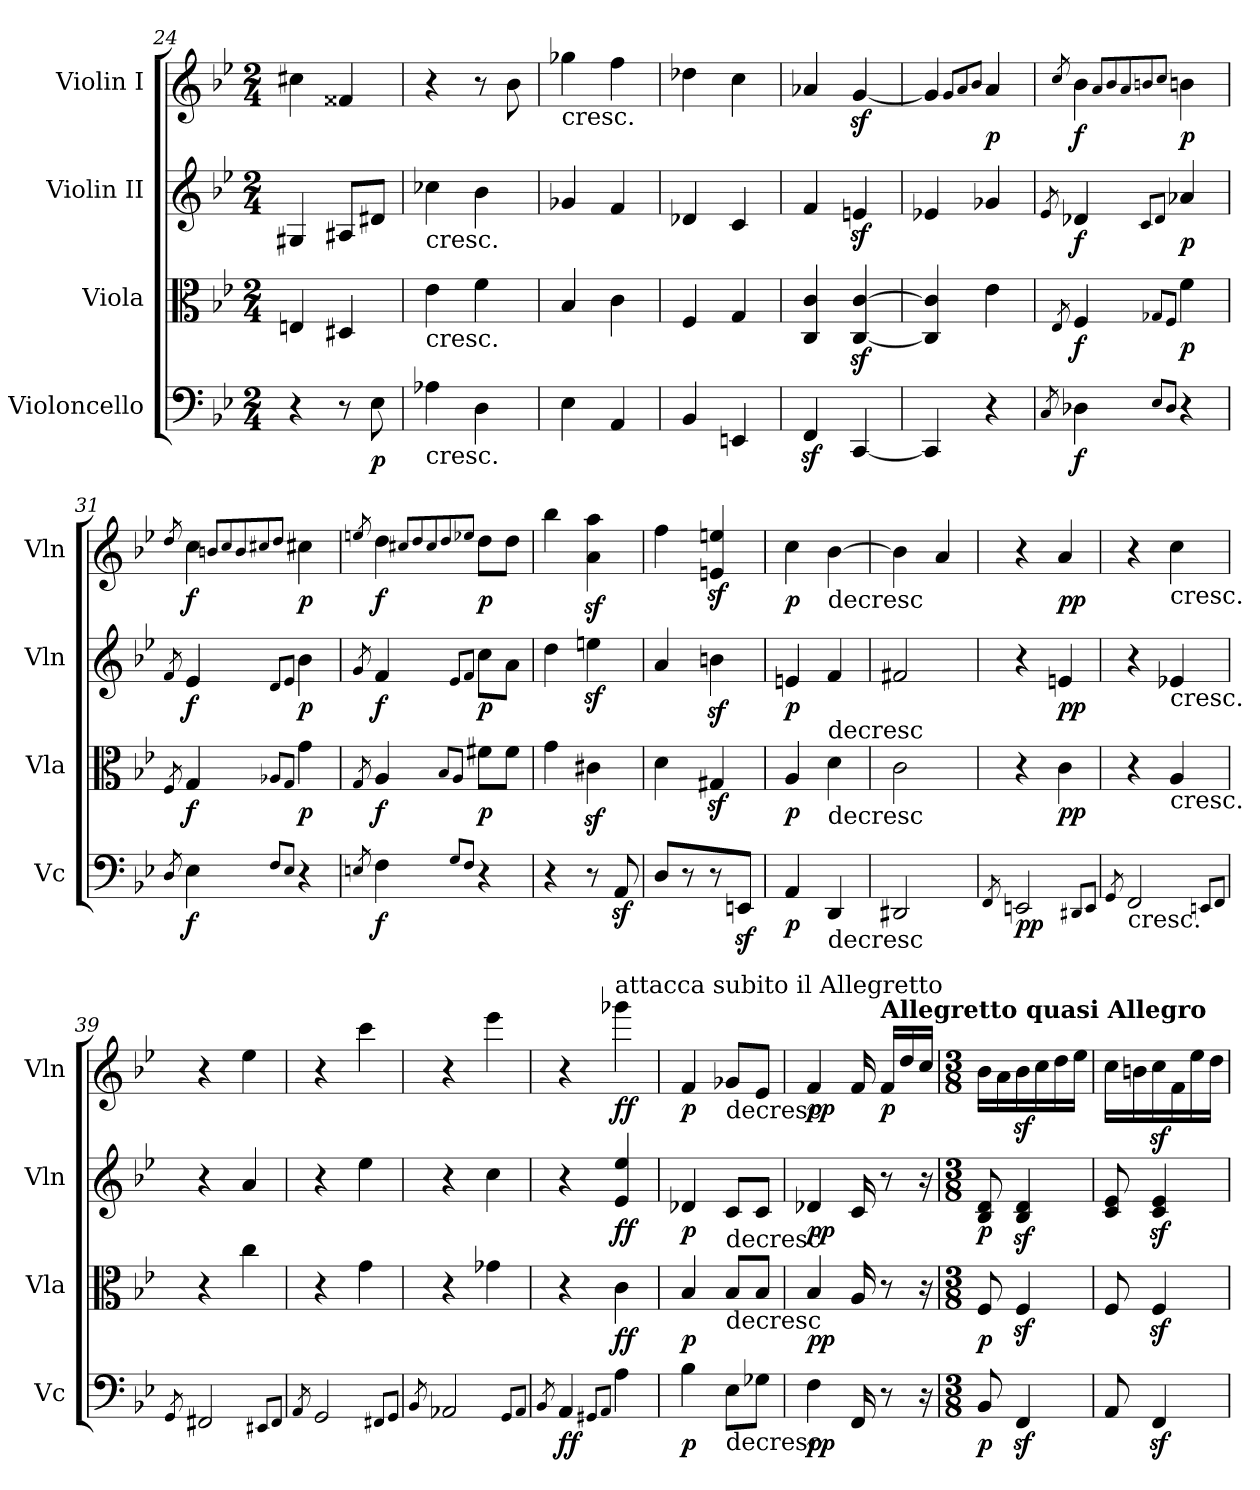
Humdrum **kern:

**kern	**dynam	**kern	**dynam	**kern	**dynam	**kern	**dynam
*part4	*part4	*part3	*part3	*part2	*part2	*part1	*part1
*staff4	*staff4	*staff3	*staff3	*staff2	*staff2	*staff1	*staff1
*I"Violoncello	*	*I"Viola	*	*I"Violin II	*	*I"Violin I	*
*I'Vc	*	*I'Vla	*	*I'Vln	*	*I'Vln	*
*clefF4	*	*clefC3	*	*clefG2	*	*clefG2	*
*k[b-e-]	*	*k[b-e-]	*	*k[b-e-]	*	*k[b-e-]	*
*M2/4	*	*M2/4	*	*M2/4	*	*M2/4	*
=24	=24	=24	=24	=24	=24	=24	=24
4r	.	4En/	.	4G#X/	.	4cc#X\	.
8r	.	4D#X/	.	8A#X/L	.	4f##X/	.
!	!LO:DY:b	!	!	!	!	!	!
8E-\	p	.	.	8d#X/J	.	.	.
=25	=25	=25	=25	=25	=25	=25	=25
!	!	!	!	!LO:TX:b:t=cresc.	!	!	!
!	!	!LO:TX:b:t=cresc.	!	!	!	!	!
!LO:TX:b:t=cresc.	!	!	!	!	!	!	!
4A-X\	.	4e-\	.	4cc-X\	.	4r	.
4D\	.	4f\	.	4b-\	.	8r	.
.	.	.	.	.	.	8b-\	.
=26	=26	=26	=26	=26	=26	=26	=26
!	!	!	!	!	!	!LO:TX:b:t=cresc.	!
4E-\	.	4B-/	.	4g-X/	.	4gg-X\	.
4AA/	.	4c\	.	4f/	.	4ff\	.
=27	=27	=27	=27	=27	=27	=27	=27
4BB-/	.	4F/	.	4d-X/	.	4dd-X\	.
4EEn/	.	4G/	.	4c/	.	4cc\	.
=28	=28	=28	=28	=28	=28	=28	=28
4FFz</	.	4C/ 4c/	.	4f/	.	4a-X/	.
[4CC/	.	[4C/z< [4c/z<	.	4enz</	.	[4gz</	.
=29	=29	=29	=29	=29	=29	=29	=29
4CC/]	.	4C/] 4c/]	.	4e-X/	.	4g/]	.
.	.	.	.	.	.	8qg/L	.
.	.	.	.	.	.	8qa/	.
.	.	.	.	.	.	8qb-/J	.
!	!	!	!	!	!	!	!LO:DY:b
4r	.	4e-\	.	4g-X/	.	4a/	p
=30	=30	=30	=30	=30	=30	=30	=30
8qC/	.	8qE-/	.	8qe-/	.	8qcc/	.
!	!LO:DY:b	!	!LO:DY:b	!	!LO:DY:b	!	!LO:DY:b
4D-X\	f	4F/	f	4d-X/	f	4b-\	f
.	.	.	.	.	.	8qa/L	.
.	.	.	.	.	.	8qb-/	.
.	.	.	.	.	.	8qa/	.
8qE-/L	.	8qG-X/L	.	8qc/L	.	8qbn/	.
8qD-/J	.	8qF/J	.	8qd-/J	.	8qcc/J	.
!	!	!	!LO:DY:b	!	!LO:DY:b	!	!LO:DY:b
4r	.	4f\	p	4a-X/	p	4b\	p
=31	=31	=31	=31	=31	=31	=31	=31
8qD/	.	8qF/	.	8qf/	.	8qdd/	.
!	!LO:DY:b	!	!LO:DY:b	!	!LO:DY:b	!	!LO:DY:b
4E-\	f	4G/	f	4e-/	f	4cc\	f
.	.	.	.	.	.	8qbn/L	.
.	.	.	.	.	.	8qcc/	.
.	.	.	.	.	.	8qb/	.
8qF/L	.	8qA-X/L	.	8qd/L	.	8qcc#X/	.
8qE-/J	.	8qG/J	.	8qe-/J	.	8qdd/J	.
!	!	!	!LO:DY:b	!	!LO:DY:b	!	!LO:DY:b
4r	.	4g\	p	4b-\	p	4cc#\	p
=32	=32	=32	=32	=32	=32	=32	=32
8qEn/	.	8qG/	.	8qg/	.	8qeen/	.
!	!LO:DY:b	!	!LO:DY:b	!	!LO:DY:b	!	!LO:DY:b
4F\	f	4A/	f	4f/	f	4dd\	f
.	.	.	.	.	.	8qcc#X/L	.
.	.	.	.	.	.	8qdd/	.
.	.	.	.	.	.	8qcc#/	.
8qG/L	.	8qB-/L	.	8qe-/L	.	8qdd/	.
8qF/J	.	8qA/J	.	8qf/J	.	8qee-X/J	.
!	!	!	!LO:DY:b	!	!LO:DY:b	!	!LO:DY:b
4r	.	8f#X\L	p	8cc\L	p	8dd\L	p
.	.	8f#\J	.	8a\J	.	8dd\J	.
=33	=33	=33	=33	=33	=33	=33	=33
4r	.	4g\	.	4dd\	.	4bb-\	.
8r	.	4c#Xz<\	.	4eenz<\	.	4a\z< 4aa\z<	.
8AAz</	.	.	.	.	.	.	.
=34	=34	=34	=34	=34	=34	=34	=34
8D/L	.	4d\	.	4a/	.	4ff\	.
8r	.	.	.	.	.	.	.
8r	.	4G#Xz</	.	4bnz<\	.	4en/z< 4een/z<	.
8EEnz</J	.	.	.	.	.	.	.
=35	=35	=35	=35	=35	=35	=35	=35
!	!LO:DY:b	!	!LO:DY:b	!	!LO:DY:b	!	!LO:DY:b
4AA/	p	4A/	p	4en/	p	4cc\	p
!	!	!	!	!	!	!LO:TX:b:t=decresc	!
!	!	!LO:TX:b:t=decresc	!	!	!	!	!
!	!	!LO:TX:a:t=decresc	!	!	!	!	!
!LO:TX:b:t=decresc	!	!	!	!	!	!	!
4DD/	.	4d\	.	4f/	.	[4b-\	.
=36	=36	=36	=36	=36	=36	=36	=36
2DD#X/	.	2c\	.	2f#X/	.	4b-\]	.
.	.	.	.	.	.	4a/	.
=37	=37	=37	=37	=37	=37	=37	=37
8qFF/	.	.	.	.	.	.	.
!	!LO:DY:b	!	!	!	!	!	!
2EEn/	pp	4r	.	4r	.	4r	.
!	!	!	!LO:DY:b	!	!LO:DY:b	!	!LO:DY:b
.	.	4c\	pp	4en/	pp	4a/	pp
8qDD#X/L	.	.	.	.	.	.	.
8qEE/J	.	.	.	.	.	.	.
=38	=38	=38	=38	=38	=38	=38	=38
8qGG/	.	.	.	.	.	.	.
!LO:TX:b:t=cresc.	!	!	!	!	!	!	!
2FF/	.	4r	.	4r	.	4r	.
!	!	!	!	!	!	!LO:TX:b:t=cresc.	!
!	!	!	!	!LO:TX:b:t=cresc.	!	!	!
!	!	!LO:TX:b:t=cresc.	!	!	!	!	!
.	.	4A/	.	4e-X/	.	4cc\	.
8qEEn/L	.	.	.	.	.	.	.
8qFF/J	.	.	.	.	.	.	.
=39	=39	=39	=39	=39	=39	=39	=39
8qGG/	.	.	.	.	.	.	.
2FF#X/	.	4r	.	4r	.	4r	.
.	.	4cc\	.	4a/	.	4ee-\	.
8qEE#X/L	.	.	.	.	.	.	.
8qFF#/J	.	.	.	.	.	.	.
=40	=40	=40	=40	=40	=40	=40	=40
8qAA/	.	.	.	.	.	.	.
2GG/	.	4r	.	4r	.	4r	.
.	.	4g\	.	4ee-\	.	4ccc\	.
8qFF#X/L	.	.	.	.	.	.	.
8qGG/J	.	.	.	.	.	.	.
=41	=41	=41	=41	=41	=41	=41	=41
8qBB-/	.	.	.	.	.	.	.
2AA-X/	.	4r	.	4r	.	4r	.
.	.	4g-X\	.	4cc\	.	4eee-\	.
8qGG/L	.	.	.	.	.	.	.
8qAA-/J	.	.	.	.	.	.	.
=42	=42	=42	=42	=42	=42	=42	=42
8qBB-/	.	.	.	.	.	.	.
!	!LO:DY:b	!	!	!	!	!	!
4AA/	ff	4r	.	4r	.	4r	.
8qGG#X/L	.	.	.	.	.	.	.
8qAA/J	.	.	.	.	.	.	.
!	!	!	!	!	!	!LO:TX:a:t=attacca subito il Allegretto	!
!	!	!	!LO:DY:b	!	!LO:DY:b	!	!LO:DY:b
4A\	.	4c\	ff	4e-/ 4ee-/	ff	4ggg-X\	ff
=43	=43	=43	=43	=43	=43	=43	=43
!	!LO:DY:b	!	!LO:DY:b	!	!LO:DY:b	!	!LO:DY:b
4B-\	p	4B-/	p	4d-X/	p	4f/	p
!	!	!	!	!	!	!LO:TX:b:t=decresc	!
!	!	!LO:TX:a:t=decresc	!	!	!	!	!
!	!	!LO:TX:b:t=decresc	!	!	!	!	!
!LO:TX:b:t=decresc	!	!	!	!	!	!	!
8E-\L	.	8B-/L	.	8c/L	.	8g-X/L	.
8G-X\J	.	8B-/J	.	8c/J	.	8e-/J	.
=44	=44	=44	=44	=44	=44	=44	=44
!	!LO:DY:b	!	!LO:DY:b	!	!LO:DY:b	!	!LO:DY:b
4F\	pp	4B-/	pp	4d-X/	pp	4f/	pp
16FF/	.	16A/	.	16c/	.	16f/	.
!	!	!	!	!	!	!LO:TX:a:B:t=Allegretto quasi Allegro	!
!	!	!	!	!	!	!	!LO:DY:b
8r	.	8r	.	8r	.	16f/LL	p
.	.	.	.	.	.	16dd/	.
16r	.	16r	.	16r	.	16cc/JJ	.
=45	=45	=45	=45	=45	=45	=45	=45
*M3/8	*	*M3/8	*	*M3/8	*	*M3/8	*
!	!LO:DY:b	!	!LO:DY:b	!	!LO:DY:b	!	!
8BB-/	p	8F/	p	8B-/ 8d/	p	16b-\LL	.
.	.	.	.	.	.	16a\	.
4FFz</	.	4Fz</	.	4B-/z< 4d/z<	.	16b-z<\	.
.	.	.	.	.	.	16cc\	.
.	.	.	.	.	.	16dd\	.
.	.	.	.	.	.	16ee-\JJ	.
=46	=46	=46	=46	=46	=46	=46	=46
8AA/	.	8F/	.	8c/ 8e-/	.	16cc\LL	.
.	.	.	.	.	.	16bn\	.
4FFz</	.	4Fz</	.	4c/z< 4e-/z<	.	16ccz<\	.
.	.	.	.	.	.	16f\	.
.	.	.	.	.	.	16ee-\	.
.	.	.	.	.	.	16dd\JJ	.
=	=	=	=	=	=	=	=
*-	*-	*-	*-	*-	*-	*-	*-
